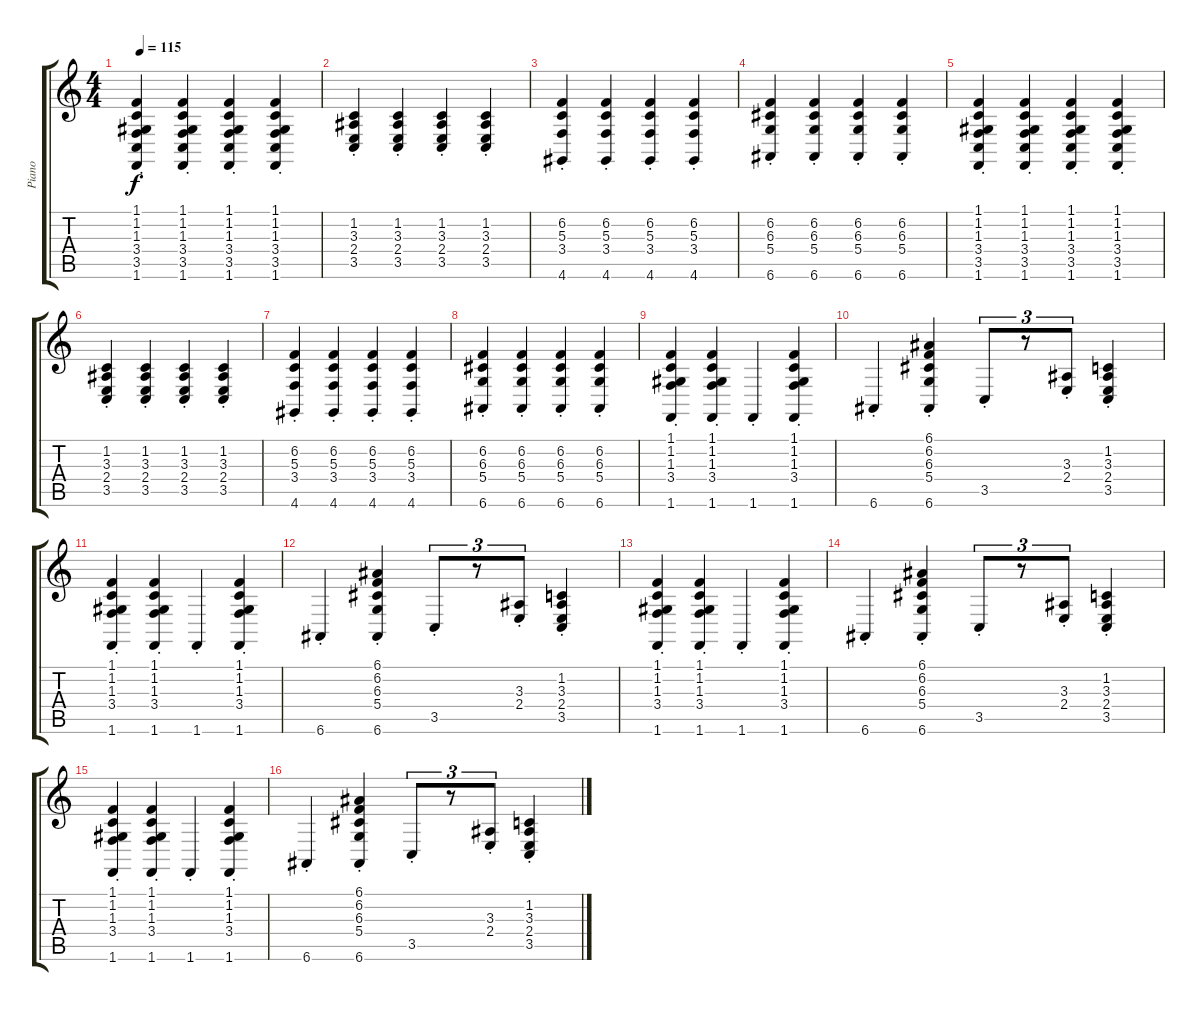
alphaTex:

\track ("Piano" "Piano") {instrument acousticgrandpiano}
\staff {score tabs}
\tuning (E4 B3 G3 D3 A2 E2) {hide}
\ts (4 4)
\tempo 115
\clef g2
\ks c
(1.1{st} 1.2{st} 1.3{st} 3.4{st} 3.5{st} 1.6{st}).4{dy f} (1.1{st} 1.2{st} 1.3{st} 3.4{st} 3.5{st} 1.6{st}).4 (1.1{st} 1.2{st} 1.3{st} 3.4{st} 3.5{st} 1.6{st}).4 (1.1{st} 1.2{st} 1.3{st} 3.4{st} 3.5{st} 1.6{st}).4 |
(1.2{st} 3.3{st} 2.4{st} 3.5{st}).4 (1.2{st} 3.3{st} 2.4{st} 3.5{st}).4 (1.2{st} 3.3{st} 2.4{st} 3.5{st}).4 (1.2{st} 3.3{st} 2.4{st} 3.5{st}).4 |
(6.2{st} 5.3{st} 3.4{st} 4.6{st}).4 (6.2{st} 5.3{st} 3.4{st} 4.6{st}).4 (6.2{st} 5.3{st} 3.4{st} 4.6{st}).4 (6.2{st} 5.3{st} 3.4{st} 4.6{st}).4 |
(6.2{st} 6.3{st} 5.4{st} 6.6{st}).4 (6.2{st} 6.3{st} 5.4{st} 6.6{st}).4 (6.2{st} 6.3{st} 5.4{st} 6.6{st}).4 (6.2{st} 6.3{st} 5.4{st} 6.6{st}).4 |
(1.1{st} 1.2{st} 1.3{st} 3.4{st} 3.5{st} 1.6{st}).4 (1.1{st} 1.2{st} 1.3{st} 3.4{st} 3.5{st} 1.6{st}).4 (1.1{st} 1.2{st} 1.3{st} 3.4{st} 3.5{st} 1.6{st}).4 (1.1{st} 1.2{st} 1.3{st} 3.4{st} 3.5{st} 1.6{st}).4 |
(1.2{st} 3.3{st} 2.4{st} 3.5{st}).4 (1.2{st} 3.3{st} 2.4{st} 3.5{st}).4 (1.2{st} 3.3{st} 2.4{st} 3.5{st}).4 (1.2{st} 3.3{st} 2.4{st} 3.5{st}).4 |
(6.2{st} 5.3{st} 3.4{st} 4.6{st}).4 (6.2{st} 5.3{st} 3.4{st} 4.6{st}).4 (6.2{st} 5.3{st} 3.4{st} 4.6{st}).4 (6.2{st} 5.3{st} 3.4{st} 4.6{st}).4 |
(6.2{st} 6.3{st} 5.4{st} 6.6{st}).4 (6.2{st} 6.3{st} 5.4{st} 6.6{st}).4 (6.2{st} 6.3{st} 5.4{st} 6.6{st}).4 (6.2{st} 6.3{st} 5.4{st} 6.6{st}).4 |
(1.1{st} 1.2{st} 1.3{st} 3.4{st} 1.6{st}).4 (1.1{st} 1.2{st} 1.3{st} 3.4{st} 1.6{st}).4 1.6{st}.4 (1.1{st} 1.2{st} 1.3{st} 3.4{st} 1.6{st}).4 |
6.6{st}.4 (6.1{st} 6.2{st} 6.3{st} 5.4{st} 6.6{st}).4 3.5{st}.8{tu (3 2)} r.8{tu (3 2)} (3.3{st} 2.4{st}).8{tu (3 2)} (1.2{st} 3.3{st} 2.4{st} 3.5{st}).4 |
(1.1{st} 1.2{st} 1.3{st} 3.4{st} 1.6{st}).4 (1.1{st} 1.2{st} 1.3{st} 3.4{st} 1.6{st}).4 1.6{st}.4 (1.1{st} 1.2{st} 1.3{st} 3.4{st} 1.6{st}).4 |
6.6{st}.4 (6.1{st} 6.2{st} 6.3{st} 5.4{st} 6.6{st}).4 3.5{st}.8{tu (3 2)} r.8{tu (3 2)} (3.3{st} 2.4{st}).8{tu (3 2)} (1.2{st} 3.3{st} 2.4{st} 3.5{st}).4 |
(1.1{st} 1.2{st} 1.3{st} 3.4{st} 1.6{st}).4 (1.1{st} 1.2{st} 1.3{st} 3.4{st} 1.6{st}).4 1.6{st}.4 (1.1{st} 1.2{st} 1.3{st} 3.4{st} 1.6{st}).4 |
6.6{st}.4 (6.1{st} 6.2{st} 6.3{st} 5.4{st} 6.6{st}).4 3.5{st}.8{tu (3 2)} r.8{tu (3 2)} (3.3{st} 2.4{st}).8{tu (3 2)} (1.2{st} 3.3{st} 2.4{st} 3.5{st}).4 |
(1.1{st} 1.2{st} 1.3{st} 3.4{st} 1.6{st}).4 (1.1{st} 1.2{st} 1.3{st} 3.4{st} 1.6{st}).4 1.6{st}.4 (1.1{st} 1.2{st} 1.3{st} 3.4{st} 1.6{st}).4 |
6.6{st}.4 (6.1{st} 6.2{st} 6.3{st} 5.4{st} 6.6{st}).4 3.5{st}.8{tu (3 2)} r.8{tu (3 2)} (3.3{st} 2.4{st}).8{tu (3 2)} (1.2{st} 3.3{st} 2.4{st} 3.5{st}).4
